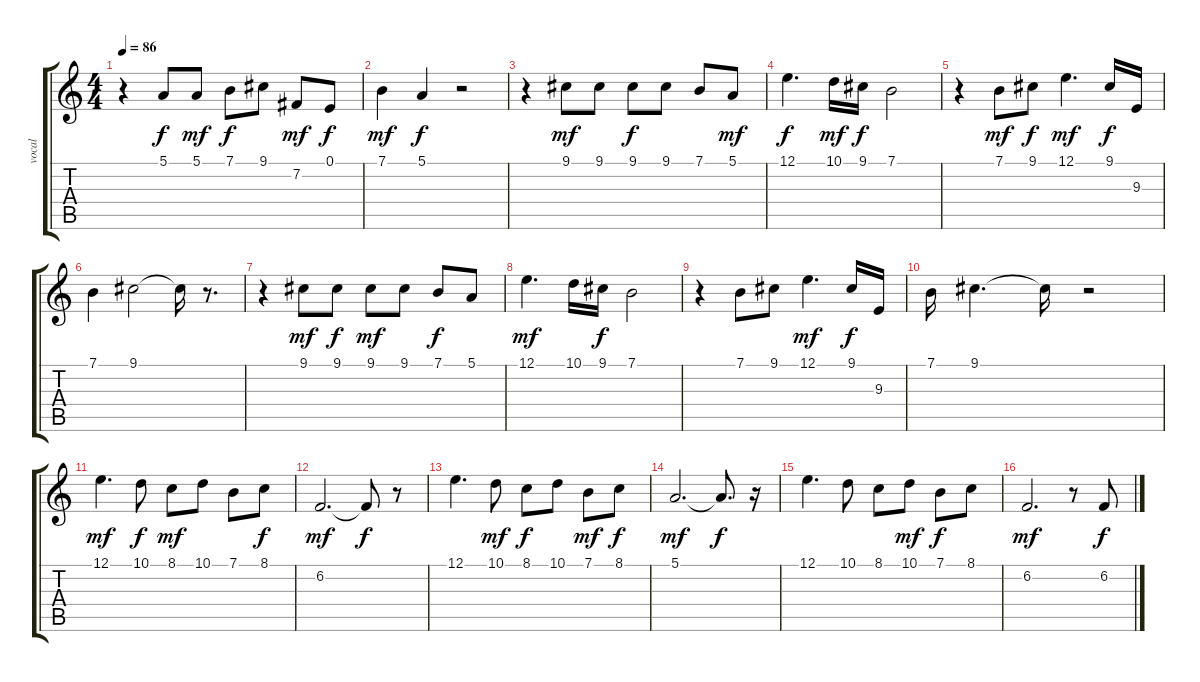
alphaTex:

\track ("vocal" "vocal") {instrument voiceoohs}
\staff {score tabs}
\tuning (E4 B3 G3 D3 A2 E2) {hide}
\ts (4 4)
\tempo 86
\clef g2
\ks c
r.4{dy f} 5.1.8 5.1.8{dy mf} 7.1.8{dy f} 9.1.8 7.2.8{dy mf} 0.1.8{dy f} |
7.1.4{dy mf} 5.1.4{dy f} r.2 |
r.4 9.1.8{dy mf} 9.1.8 9.1.8{dy f} 9.1.8 7.1.8 5.1.8{dy mf} |
12.1.4{d dy f} 10.1.16{dy mf} 9.1.16{dy f} 7.1.2 |
r.4 7.1.8{dy mf} 9.1.8{dy f} 12.1.4{d dy mf} 9.1.16{dy f} 9.3.16 |
7.1.4 9.1.2 9.1{t}.16 r.8{d} |
r.4 9.1.8{dy mf} 9.1.8{dy f} 9.1.8{dy mf} 9.1.8 7.1.8{dy f} 5.1.8 |
12.1.4{d dy mf} 10.1.16 9.1.16{dy f} 7.1.2 |
r.4 7.1.8 9.1.8 12.1.4{d dy mf} 9.1.16{dy f} 9.3.16 |
7.1.16 9.1.4{d} 9.1{t}.16 r.2 |
12.1.4{d dy mf} 10.1.8{dy f} 8.1.8{dy mf} 10.1.8 7.1.8 8.1.8{dy f} |
6.2.2{d dy mf} 6.2{t}.8{dy f} r.8 |
12.1.4{d} 10.1.8{dy mf} 8.1.8{dy f} 10.1.8 7.1.8{dy mf} 8.1.8{dy f} |
5.1.2{d dy mf} 5.1{t}.8{d dy f} r.16 |
12.1.4{d} 10.1.8 8.1.8 10.1.8{dy mf} 7.1.8{dy f} 8.1.8 |
6.2.2{d dy mf} r.8 6.2.8{dy f}
